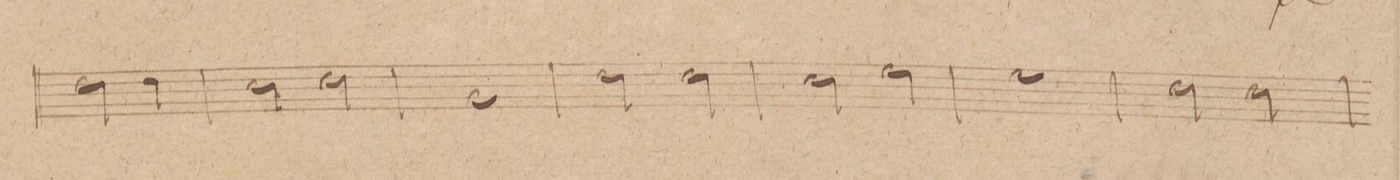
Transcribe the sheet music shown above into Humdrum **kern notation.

**kern	**dynam
*I"Corno. 1mo in D.	*
*clefG2	*
*k[f#c#]	*
*met(c)	*
*M4/4	*
2e\	.
4e\	.
=20	=20
2d\	.
2e\	.
=21	=21
1A	.
=22	=22
2e\	.
2e\	.
=23	=23
2d\	.
2f#\	.
=24	=24
1f#	.
=25	=25
2e\	.
2e\	.
=26	=26
*-	*-
